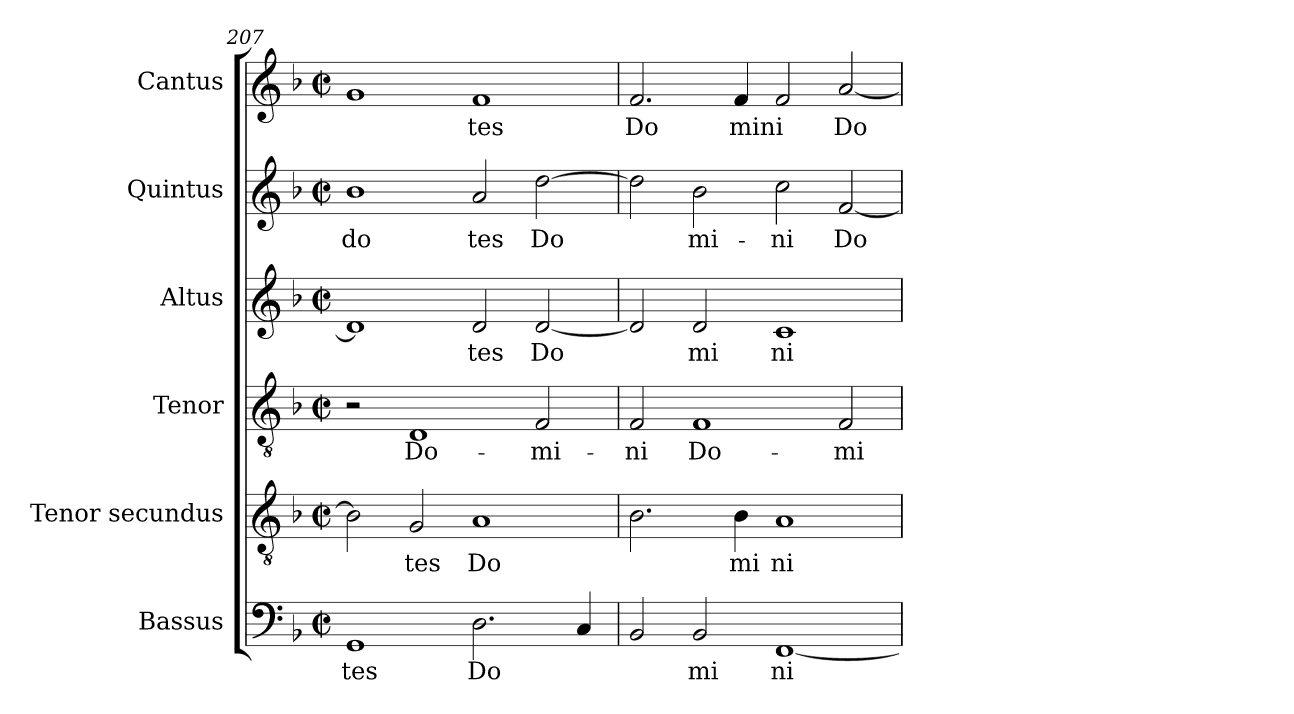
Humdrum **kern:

**kern	**text	**kern	**text	**kern	**text	**kern	**text	**kern	**text	**kern	**text
*part6	*part6	*part5	*part5	*part4	*part4	*part3	*part3	*part2	*part2	*part1	*part1
*staff6	*staff6	*staff5	*staff5	*staff4	*staff4	*staff3	*staff3	*staff2	*staff2	*staff1	*staff1
*I"Bassus	*	*I"Tenor  secundus	*	*I"Tenor	*	*I"Altus	*	*I"Quintus	*	*I"Cantus	*
*I'B	*	*	*	*I'T	*	*I'A	*	*I'Q	*	*I'C	*
*clefF4	*	*clefGv2	*	*clefGv2	*	*clefG2	*	*clefG2	*	*clefG2	*
*k[b-]	*	*k[b-]	*	*k[b-]	*	*k[b-]	*	*k[b-]	*	*k[b-]	*
*F:	*	*F:	*	*F:	*	*F:	*	*F:	*	*F:	*
*M2/2	*	*M2/2	*	*M2/2	*	*M2/2	*	*M2/2	*	*M2/2	*
*met(c|)	*	*met(c|)	*	*met(c|)	*	*met(c|)	*	*met(c|)	*	*met(c|)	*
=207	=207	=207	=207	=207	=207	=207	=207	=207	=207	=207	=207
!	!LO:LY:b:cj	!	!LO:LY:b:cj	!	!	!	!LO:LY:b:cj	!	!LO:LY:b:cj	!	!LO:LY:b:cj
1GG	tes	2B-\]	.	2r	.	1d]	--	1b-	do	1g	.
!	!	!	!LO:LY:b:cj	!	!LO:LY:b:cj	!	!	!	!	!	!
.	.	2G/	tes	1D	Do-	.	.	.	.	.	.
!	!LO:LY:b:cj	!	!LO:LY:b:cj	!	!	!	!LO:LY:b:cj	!	!LO:LY:b:cj	!	!LO:LY:b:cj
2.D\	Do	1A	Do	.	.	2d/	-tes	2a/	tes	1f	tes
!	!	!	!	!	!LO:LY:b:cj	!	!LO:LY:b:cj	!	!LO:LY:b:cj	!	!
.	.	.	.	2F/	-mi-	[>2d/	Do-	[>2dd\	Do	.	.
!	!LO:LY:b:cj	!	!	!	!	!	!	!	!	!	!
4C/	.	.	.	.	.	.	.	.	.	.	.
!!LO:PB:g=z
=208	=208	=208	=208	=208	=208	=208	=208	=208	=208	=208	=208
!	!LO:LY:b:cj	!	!LO:LY:b:cj	!	!LO:LY:b:cj	!	!LO:LY:b:cj	!	!LO:LY:b:cj	!	!LO:LY:b:cj
2BB-/	.	2.B-\	.	2F/	-ni	2d/]	--	2dd\]	.	2.f/	Do
!	!LO:LY:b:cj	!	!	!	!LO:LY:b:cj	!	!LO:LY:b:cj	!	!LO:LY:b:cj	!	!
2BB-/	mi	.	.	1F	Do-	2d/	-mi	2b-\	mi-	.	.
!	!	!	!LO:LY:b:cj	!	!	!	!	!	!	!	!LO:LY:b:cj
.	.	4B-\	mi	.	.	.	.	.	.	4f/	mini
!	!LO:LY:b:cj	!	!LO:LY:b:cj	!	!	!	!LO:LY:b:cj	!	!LO:LY:b:cj	!	!LO:LY:b:cj
[<1FF	ni	1A	ni	.	.	1c	ni	2cc\	-ni	2f/	.
!	!	!	!	!	!LO:LY:b:cj	!	!	!	!LO:LY:b:cj	!	!LO:LY:b:cj
.	.	.	.	2F/	-mi-	.	.	[<2f/	Do-	[<2a/	Do
=	=	=	=	=	=	=	=	=	=	=	=
*-	*-	*-	*-	*-	*-	*-	*-	*-	*-	*-	*-
